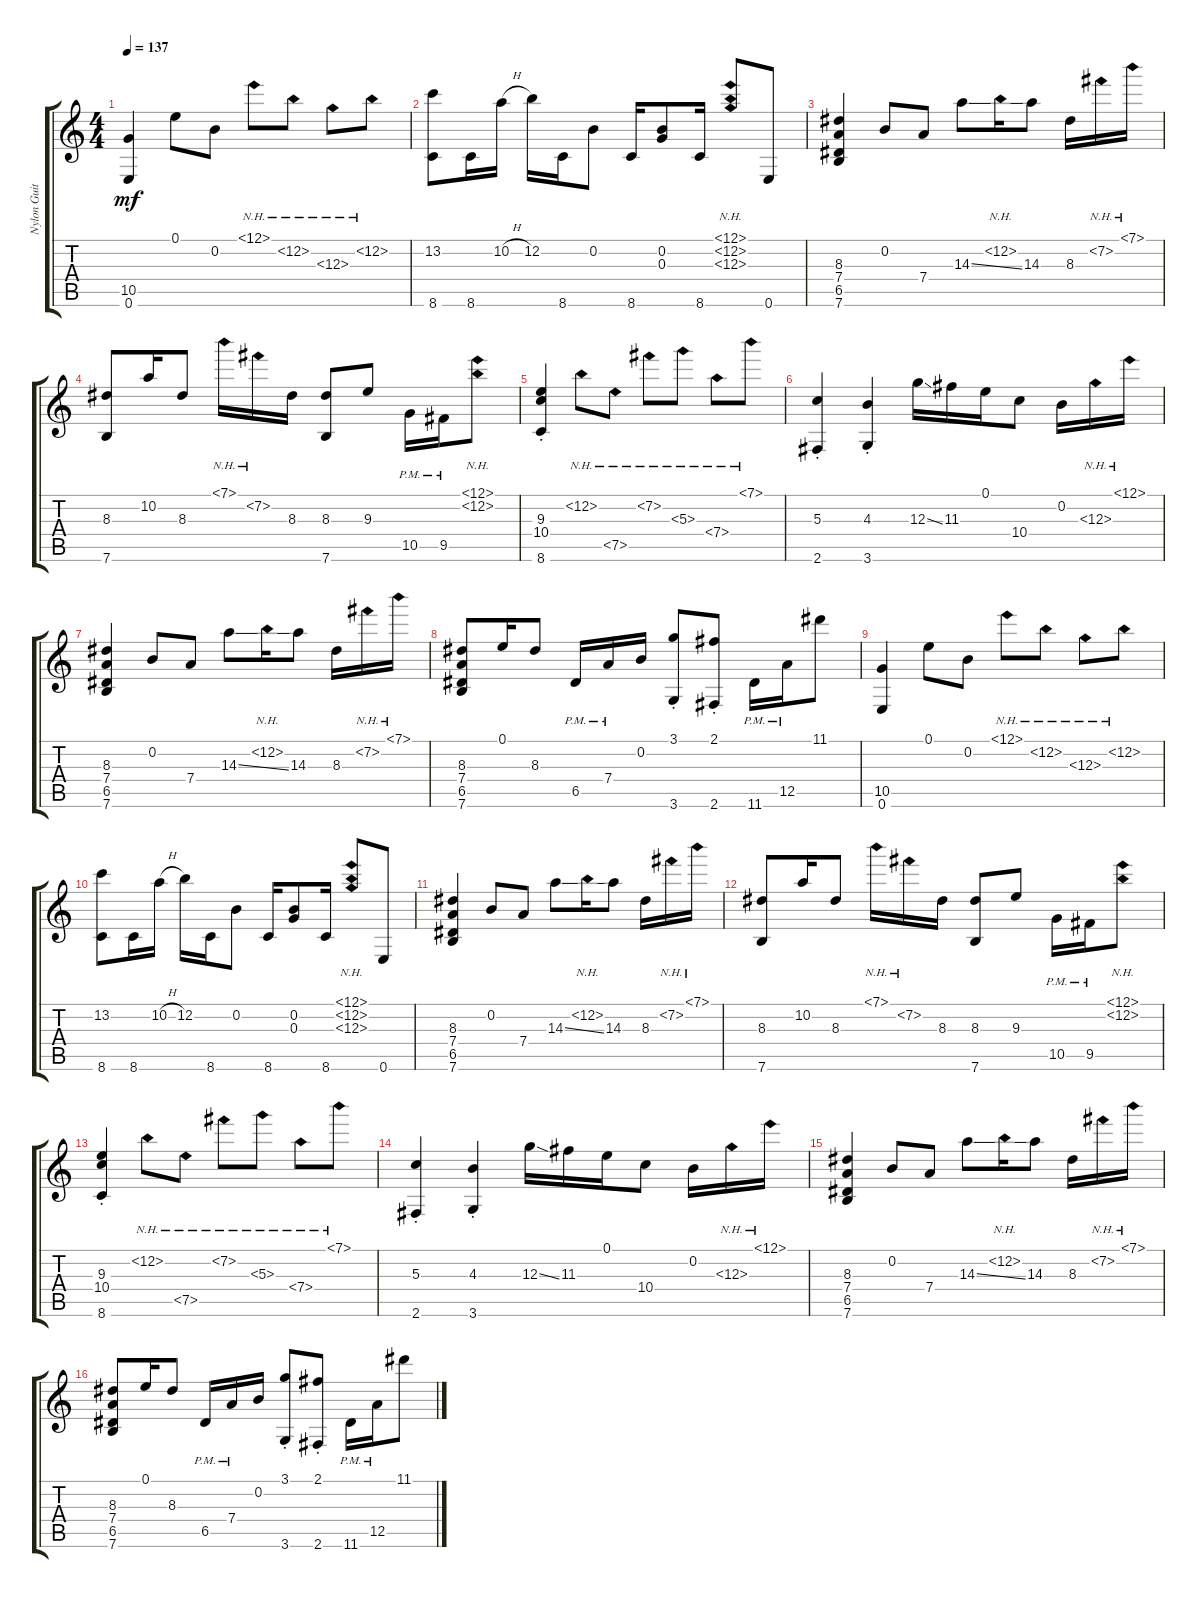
\track ("Nylon Guitar" "Nylon Guit") {instrument acousticguitarnylon}
\staff {score tabs}
\tuning (E4 B3 G3 D3 A2 E2) {hide}
\ts (4 4)
\tempo 137
\clef g2
\ks c
(10.5 0.6).4{dy mf} 0.1.8 0.2.8 12.1{nh}.8 12.2{nh}.8 12.3{nh}.8 12.2{nh}.8 |
(13.2 8.6).8 8.6.16 10.2{h}.16 12.2.16 8.6.16 0.2.8 8.6.16 (0.2 0.3).8 8.6.16 (12.1{nh} 12.2{nh} 12.3{nh}).8 0.6.8 |
(8.3 7.4 6.5 7.6).4 0.2.8 7.4.8 14.3{ss}.8 12.2{nh}.16 14.3.8 8.3.16 7.2{nh}.16 7.1{nh}.16 |
(8.3 7.6).8 10.2.16 8.3.8 7.1{nh}.16 7.2{nh}.16 8.3.16 (8.3 7.6).8 9.3.8 10.5{pm}.16 9.5{pm}.16 (12.1{nh} 12.2{nh}).8 |
(9.3{st} 10.4{st} 8.6{st}).4 12.2{nh}.8 7.5{nh}.8 7.2{nh}.8 5.3{nh}.8 7.4{nh}.8 7.1{nh}.8 |
(5.3{st} 2.6{st}).4 (4.3{st} 3.6{st}).4 12.3{ss}.16 11.3.16 0.1.16 10.4.8 0.2.16 12.3{nh}.16 12.1{nh}.16 |
(8.3 7.4 6.5 7.6).4 0.2.8 7.4.8 14.3{ss}.8 12.2{nh}.16 14.3.8 8.3.16 7.2{nh}.16 7.1{nh}.16 |
(8.3 7.4 6.5 7.6).8 0.1.16 8.3.8 6.5{pm}.16 7.4{pm}.16 0.2.16 (3.1{st} 3.6{st}).8 (2.1{st} 2.6{st}).8 11.6{pm}.16 12.5{pm}.16 11.1.8 |
(10.5 0.6).4 0.1.8 0.2.8 12.1{nh}.8 12.2{nh}.8 12.3{nh}.8 12.2{nh}.8 |
(13.2 8.6).8 8.6.16 10.2{h}.16 12.2.16 8.6.16 0.2.8 8.6.16 (0.2 0.3).8 8.6.16 (12.1{nh} 12.2{nh} 12.3{nh}).8 0.6.8 |
(8.3 7.4 6.5 7.6).4 0.2.8 7.4.8 14.3{ss}.8 12.2{nh}.16 14.3.8 8.3.16 7.2{nh}.16 7.1{nh}.16 |
(8.3 7.6).8 10.2.16 8.3.8 7.1{nh}.16 7.2{nh}.16 8.3.16 (8.3 7.6).8 9.3.8 10.5{pm}.16 9.5{pm}.16 (12.1{nh} 12.2{nh}).8 |
(9.3{st} 10.4{st} 8.6{st}).4 12.2{nh}.8 7.5{nh}.8 7.2{nh}.8 5.3{nh}.8 7.4{nh}.8 7.1{nh}.8 |
(5.3{st} 2.6{st}).4 (4.3{st} 3.6{st}).4 12.3{ss}.16 11.3.16 0.1.16 10.4.8 0.2.16 12.3{nh}.16 12.1{nh}.16 |
(8.3 7.4 6.5 7.6).4 0.2.8 7.4.8 14.3{ss}.8 12.2{nh}.16 14.3.8 8.3.16 7.2{nh}.16 7.1{nh}.16 |
(8.3 7.4 6.5 7.6).8 0.1.16 8.3.8 6.5{pm}.16 7.4{pm}.16 0.2.16 (3.1{st} 3.6{st}).8 (2.1{st} 2.6{st}).8 11.6{pm}.16 12.5{pm}.16 11.1.8
